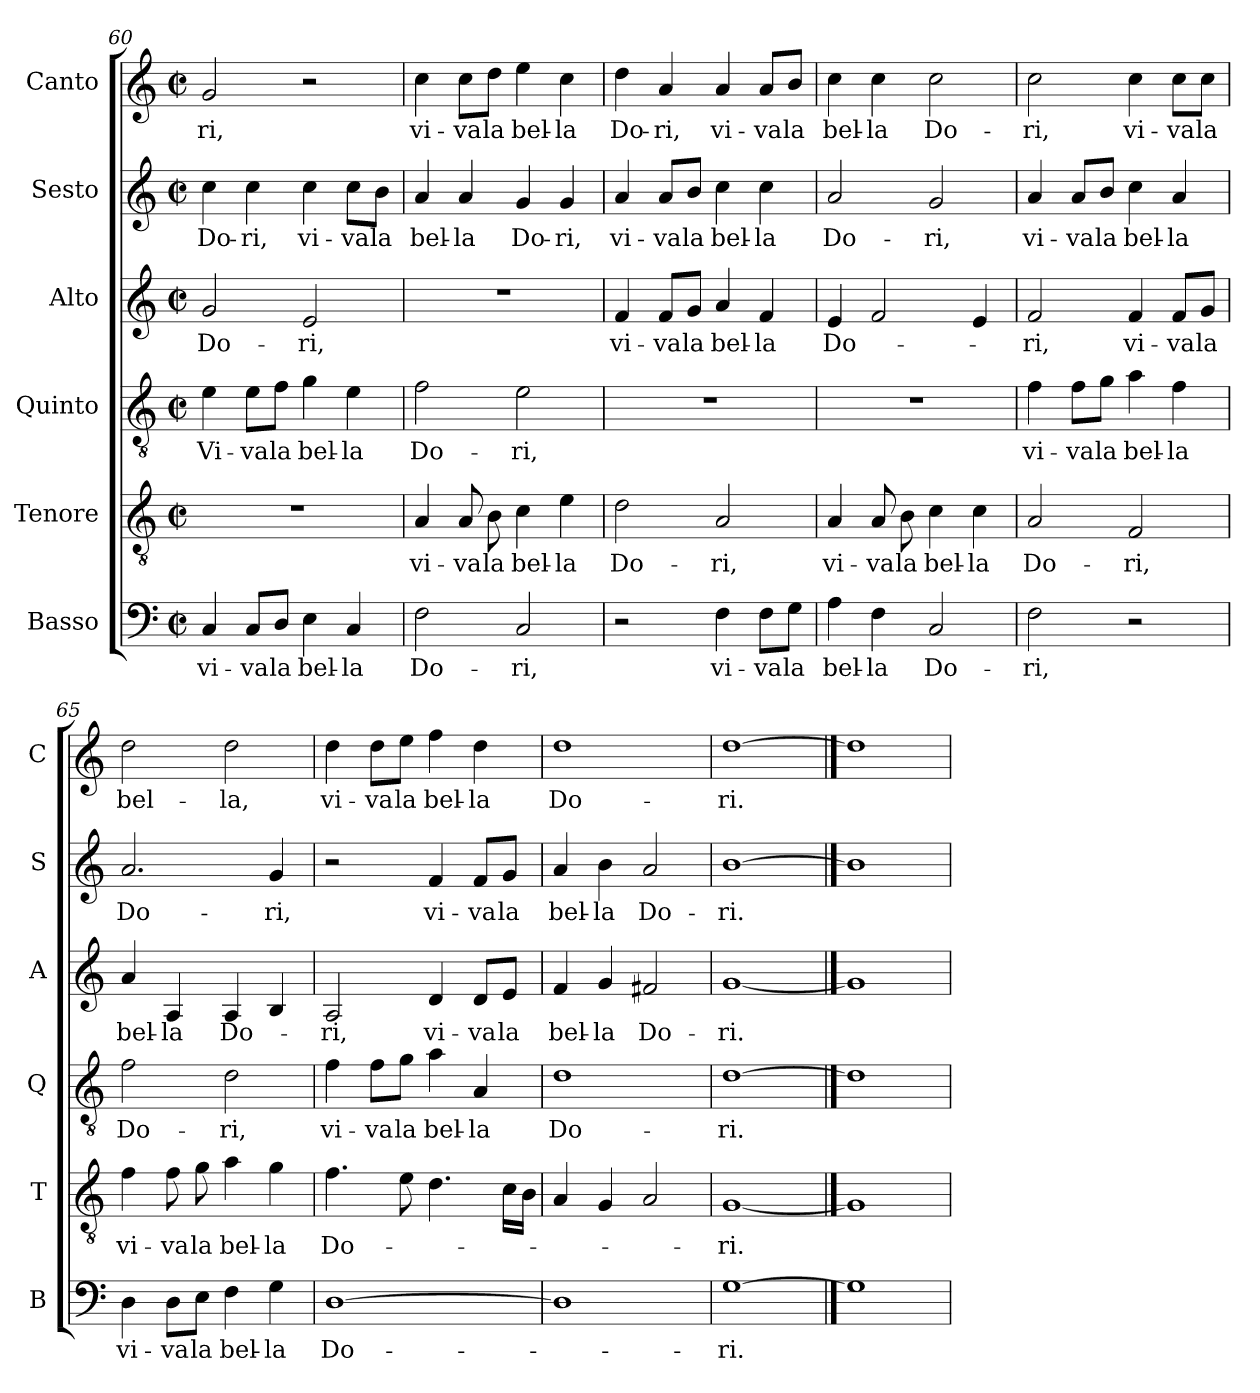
**kern	**text	**kern	**text	**kern	**text	**kern	**text	**kern	**text	**kern	**text
*part6	*part6	*part5	*part5	*part4	*part4	*part3	*part3	*part2	*part2	*part1	*part1
*staff6	*staff6	*staff5	*staff5	*staff4	*staff4	*staff3	*staff3	*staff2	*staff2	*staff1	*staff1
*I"Basso	*	*I"Tenore	*	*I"Quinto	*	*I"Alto	*	*I"Sesto	*	*I"Canto	*
*I'B	*	*I'T	*	*I'Q	*	*I'A	*	*I'S	*	*I'C	*
!!LO:LB:g=z
*clefF4	*	*clefGv2	*	*clefGv2	*	*clefG2	*	*clefG2	*	*clefG2	*
*k[]	*	*k[]	*	*k[]	*	*k[]	*	*k[]	*	*k[]	*
*C:	*	*C:	*	*C:	*	*C:	*	*C:	*	*C:	*
*M2/2	*	*M2/2	*	*M2/2	*	*M2/2	*	*M2/2	*	*M2/2	*
*met(c|)	*	*met(c|)	*	*met(c|)	*	*met(c|)	*	*met(c|)	*	*met(c|)	*
=60	=60	=60	=60	=60	=60	=60	=60	=60	=60	=60	=60
!	!LO:LY:b	!	!	!	!LO:LY:b	!	!LO:LY:b	!	!LO:LY:b	!	!LO:LY:b
4C/	vi-	1r	.	4e\	Vi-	2g/	Do-	4cc\	Do-	2g/	-ri,
!	!LO:LY:b	!	!	!	!LO:LY:b	!	!	!	!LO:LY:b	!	!
8C/L	-va	.	.	8e\L	-va	.	.	4cc\	-ri,	.	.
!	!LO:LY:b	!	!	!	!LO:LY:b	!	!	!	!	!	!
8D/J	la	.	.	8f\J	la	.	.	.	.	.	.
!	!LO:LY:b	!	!	!	!LO:LY:b	!	!LO:LY:b	!	!LO:LY:b	!	!
4E\	bel-	.	.	4g\	bel-	2e/	-ri,	4cc\	vi-	2r	.
!	!LO:LY:b	!	!	!	!LO:LY:b	!	!	!	!LO:LY:b	!	!
4C/	-la	.	.	4e\	-la	.	.	8cc\L	-va	.	.
!	!	!	!	!	!	!	!	!	!LO:LY:b	!	!
.	.	.	.	.	.	.	.	8b\J	la	.	.
=61	=61	=61	=61	=61	=61	=61	=61	=61	=61	=61	=61
!	!LO:LY:b	!	!LO:LY:b	!	!LO:LY:b	!	!	!	!LO:LY:b	!	!LO:LY:b
2F\	Do-	4A/	vi-	2f\	Do-	1r	.	4a/	bel-	4cc\	vi-
!	!	!	!LO:LY:b	!	!	!	!	!	!LO:LY:b	!	!LO:LY:b
.	.	8A/	-va	.	.	.	.	4a/	-la	8cc\L	-va
!	!	!	!LO:LY:b	!	!	!	!	!	!	!	!LO:LY:b
.	.	8B\	la	.	.	.	.	.	.	8dd\J	la
!	!LO:LY:b	!	!LO:LY:b	!	!LO:LY:b	!	!	!	!LO:LY:b	!	!LO:LY:b
2C/	-ri,	4c\	bel-	2e\	-ri,	.	.	4g/	Do-	4ee\	bel-
!	!	!	!LO:LY:b	!	!	!	!	!	!LO:LY:b	!	!LO:LY:b
.	.	4e\	-la	.	.	.	.	4g/	-ri,	4cc\	-la
=62	=62	=62	=62	=62	=62	=62	=62	=62	=62	=62	=62
!	!	!	!LO:LY:b	!	!	!	!LO:LY:b	!	!LO:LY:b	!	!LO:LY:b
2r	.	2d\	Do-	1r	.	4f/	vi-	4a/	vi-	4dd\	Do-
!	!	!	!	!	!	!	!LO:LY:b	!	!LO:LY:b	!	!LO:LY:b
.	.	.	.	.	.	8f/L	-va	8a/L	-va	4a/	-ri,
!	!	!	!	!	!	!	!LO:LY:b	!	!LO:LY:b	!	!
.	.	.	.	.	.	8g/J	la	8b/J	la	.	.
!	!LO:LY:b	!	!LO:LY:b	!	!	!	!LO:LY:b	!	!LO:LY:b	!	!LO:LY:b
4F\	vi-	2A/	-ri,	.	.	4a/	bel-	4cc\	bel-	4a/	vi-
!	!LO:LY:b	!	!	!	!	!	!LO:LY:b	!	!LO:LY:b	!	!LO:LY:b
8F\L	-va	.	.	.	.	4f/	-la	4cc\	-la	8a/L	-va
!	!LO:LY:b	!	!	!	!	!	!	!	!	!	!LO:LY:b
8G\J	la	.	.	.	.	.	.	.	.	8b/J	la
=63	=63	=63	=63	=63	=63	=63	=63	=63	=63	=63	=63
!	!LO:LY:b	!	!LO:LY:b	!	!	!	!LO:LY:b	!	!LO:LY:b	!	!LO:LY:b
4A\	bel-	4A/	vi-	1r	.	4e/	Do-	2a/	Do-	4cc\	bel-
!	!LO:LY:b	!	!LO:LY:b	!	!	!	!	!	!	!	!LO:LY:b
4F\	-la	8A/	-va	.	.	2f/	.	.	.	4cc\	-la
!	!	!	!LO:LY:b	!	!	!	!	!	!	!	!
.	.	8B\	la	.	.	.	.	.	.	.	.
!	!LO:LY:b	!	!LO:LY:b	!	!	!	!	!	!LO:LY:b	!	!LO:LY:b
2C/	Do-	4c\	bel-	.	.	.	.	2g/	-ri,	2cc\	Do-
!	!	!	!LO:LY:b	!	!	!	!	!	!	!	!
.	.	4c\	-la	.	.	4e/	.	.	.	.	.
!!LO:PB:g=z
=64	=64	=64	=64	=64	=64	=64	=64	=64	=64	=64	=64
!	!LO:LY:b	!	!LO:LY:b	!	!LO:LY:b	!	!LO:LY:b	!	!LO:LY:b	!	!LO:LY:b
2F\	-ri,	2A/	Do-	4f\	vi-	2f/	-ri,	4a/	vi-	2cc\	-ri,
!	!	!	!	!	!LO:LY:b	!	!	!	!LO:LY:b	!	!
.	.	.	.	8f\L	-va	.	.	8a/L	-va	.	.
!	!	!	!	!	!LO:LY:b	!	!	!	!LO:LY:b	!	!
.	.	.	.	8g\J	la	.	.	8b/J	la	.	.
!	!	!	!LO:LY:b	!	!LO:LY:b	!	!LO:LY:b	!	!LO:LY:b	!	!LO:LY:b
2r	.	2F/	-ri,	4a\	bel-	4f/	vi-	4cc\	bel-	4cc\	vi-
!	!	!	!	!	!LO:LY:b	!	!LO:LY:b	!	!LO:LY:b	!	!LO:LY:b
.	.	.	.	4f\	-la	8f/L	-va	4a/	-la	8cc\L	-va
!	!	!	!	!	!	!	!LO:LY:b	!	!	!	!LO:LY:b
.	.	.	.	.	.	8g/J	la	.	.	8cc\J	la
=65	=65	=65	=65	=65	=65	=65	=65	=65	=65	=65	=65
!	!LO:LY:b	!	!LO:LY:b	!	!LO:LY:b	!	!LO:LY:b	!	!LO:LY:b	!	!LO:LY:b
4D\	vi-	4f\	vi-	2f\	Do-	4a/	bel-	2.a/	Do-	2dd\	bel-
!	!LO:LY:b	!	!LO:LY:b	!	!	!	!LO:LY:b	!	!	!	!
8D\L	-va	8f\	-va	.	.	4A/	-la	.	.	.	.
!	!LO:LY:b	!	!LO:LY:b	!	!	!	!	!	!	!	!
8E\J	la	8g\	la	.	.	.	.	.	.	.	.
!	!LO:LY:b	!	!LO:LY:b	!	!LO:LY:b	!	!LO:LY:b	!	!	!	!LO:LY:b
4F\	bel-	4a\	bel-	2d\	-ri,	4A/	Do-	.	.	2dd\	-la,
!	!LO:LY:b	!	!LO:LY:b	!	!	!	!	!	!LO:LY:b	!	!
4G\	-la	4g\	-la	.	.	4B/	.	4g/	-ri,	.	.
=66	=66	=66	=66	=66	=66	=66	=66	=66	=66	=66	=66
!	!LO:LY:b	!	!LO:LY:b	!	!LO:LY:b	!	!LO:LY:b	!	!	!	!LO:LY:b
[1D	Do-	4.f\	Do-	4f\	vi-	2A/	-ri,	2r	.	4dd\	vi-
!	!	!	!	!	!LO:LY:b	!	!	!	!	!	!LO:LY:b
.	.	.	.	8f\L	-va	.	.	.	.	8dd\L	-va
!	!	!	!	!	!LO:LY:b	!	!	!	!	!	!LO:LY:b
.	.	8e\	.	8g\J	la	.	.	.	.	8ee\J	la
!	!	!	!	!	!LO:LY:b	!	!LO:LY:b	!	!LO:LY:b	!	!LO:LY:b
.	.	4.d\	.	4a\	bel-	4d/	vi-	4f/	vi-	4ff\	bel-
!	!	!	!	!	!LO:LY:b	!	!LO:LY:b	!	!LO:LY:b	!	!LO:LY:b
.	.	.	.	4A/	-la	8d/L	-va	8f/L	-va	4dd\	-la
!	!	!	!	!	!	!	!LO:LY:b	!	!LO:LY:b	!	!
.	.	16c\LL	.	.	.	8e/J	la	8g/J	la	.	.
.	.	16B\JJ	.	.	.	.	.	.	.	.	.
=67	=67	=67	=67	=67	=67	=67	=67	=67	=67	=67	=67
!	!	!	!	!	!LO:LY:b	!	!LO:LY:b	!	!LO:LY:b	!	!LO:LY:b
1D]	.	4A/	.	1d	Do-	4f/	bel-	4a/	bel-	1dd	Do-
!	!	!	!	!	!	!	!LO:LY:b	!	!LO:LY:b	!	!
.	.	4G/	.	.	.	4g/	-la	4b\	-la	.	.
!	!	!	!	!	!	!	!LO:LY:b	!	!LO:LY:b	!	!
.	.	2A/	.	.	.	2f#X/	Do-	2a/	Do-	.	.
=68	=68	=68	=68	=68	=68	=68	=68	=68	=68	=68	=68
!	!LO:LY:b	!	!LO:LY:b	!	!LO:LY:b	!	!LO:LY:b	!	!LO:LY:b	!	!LO:LY:b
[1G	-ri.	[1G	-ri.	[1d	-ri.	[1g	-ri.	[1b	-ri.	[1dd	-ri.
==69	==69	==69	==69	==69	==69	==69	==69	==69	==69	==69	==69
1G]	.	1G]	.	1d]	.	1g]	.	1b]	.	1dd]	.
=	=	=	=	=	=	=	=	=	=	=	=
*-	*-	*-	*-	*-	*-	*-	*-	*-	*-	*-	*-
